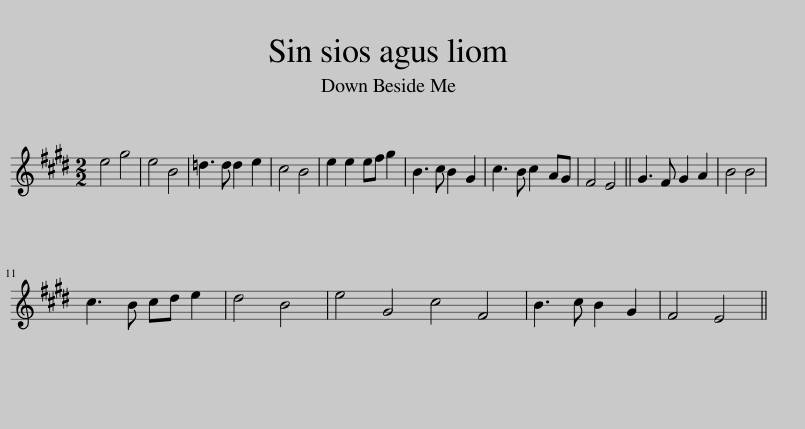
X:1
L:1/8
M:2/2
I:linebreak $
K:E
V:1 treble
V:1
 e4 g4 | e4 B4 | =d3 d d2 e2 | c4 B4 | e2 e2 ef g2 | %5
 B3 c B2 G2 | c3 B c2 AG | F4 E4 || G3 F G2 A2 | B4 B4 |$ %10
 c3 B cd e2 | d4 B4 | e4 G4 c4 F4 | B3 c B2 G2 | F4 E4 || %15
